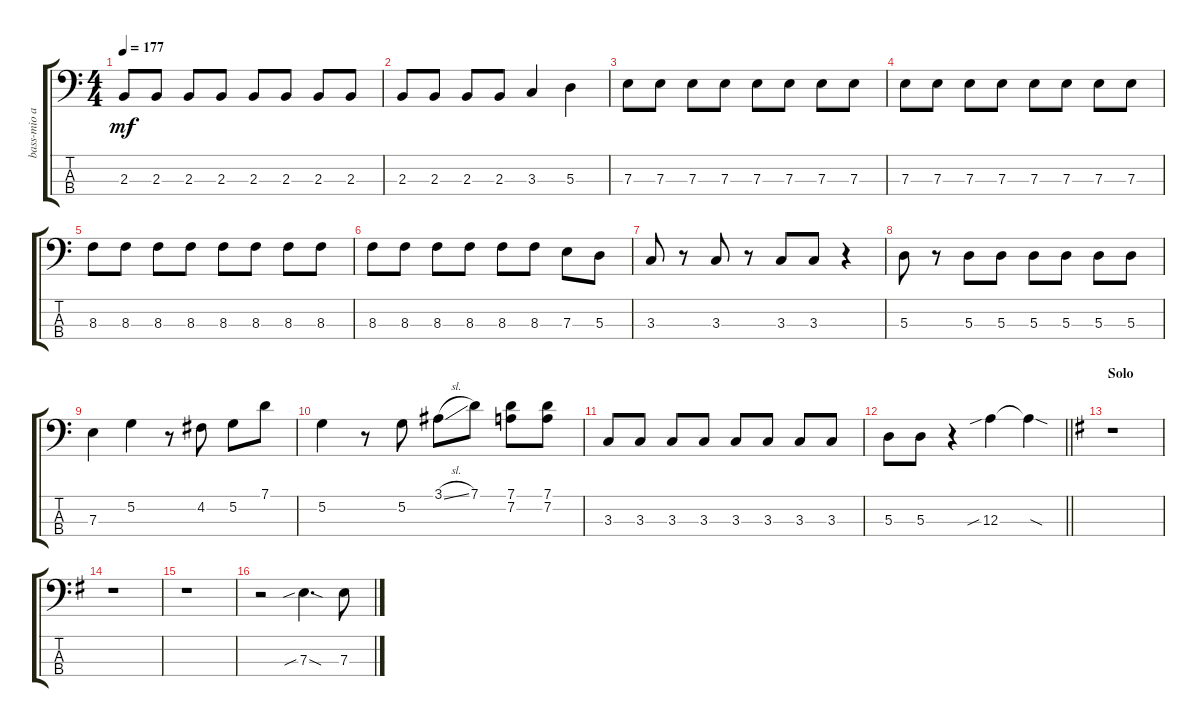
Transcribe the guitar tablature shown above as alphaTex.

\track ("bass-mio akiyama" "bass-mio a") {instrument electricbassfinger}
\staff {score tabs}
\tuning (G2 D2 A1 E1) {hide}
\ts (4 4)
\tempo 177
\clef f4
\ks c
2.3.8{dy mf} 2.3.8 2.3.8 2.3.8 2.3.8 2.3.8 2.3.8 2.3.8 |
2.3.8 2.3.8 2.3.8 2.3.8 3.3.4 5.3.4 |
7.3.8 7.3.8 7.3.8 7.3.8 7.3.8 7.3.8 7.3.8 7.3.8 |
7.3.8 7.3.8 7.3.8 7.3.8 7.3.8 7.3.8 7.3.8 7.3.8 |
8.3.8 8.3.8 8.3.8 8.3.8 8.3.8 8.3.8 8.3.8 8.3.8 |
8.3.8 8.3.8 8.3.8 8.3.8 8.3.8 8.3.8 7.3.8 5.3.8 |
3.3.8 r.8 3.3.8 r.8 3.3.8 3.3.8 r.4 |
5.3.8 r.8 5.3.8 5.3.8 5.3.8 5.3.8 5.3.8 5.3.8 |
7.3.4 5.2.4 r.8 4.2.8 5.2.8 7.1.8 |
5.2.4 r.8 5.2.8 3.1{sl}.8 7.1.8 (7.1 7.2).8 (7.1 7.2).8 |
3.3.8 3.3.8 3.3.8 3.3.8 3.3.8 3.3.8 3.3.8 3.3.8 |
\barLineRight lightlight
5.3.8 5.3.8 r.4 12.3{sib}.4 12.3{sod t}.4 |
\section ("" "Solo")
\ks eminor
r.1 |
r.1 |
r.1 |
r.2 7.3{sib sod}.4{d} 7.3.8
